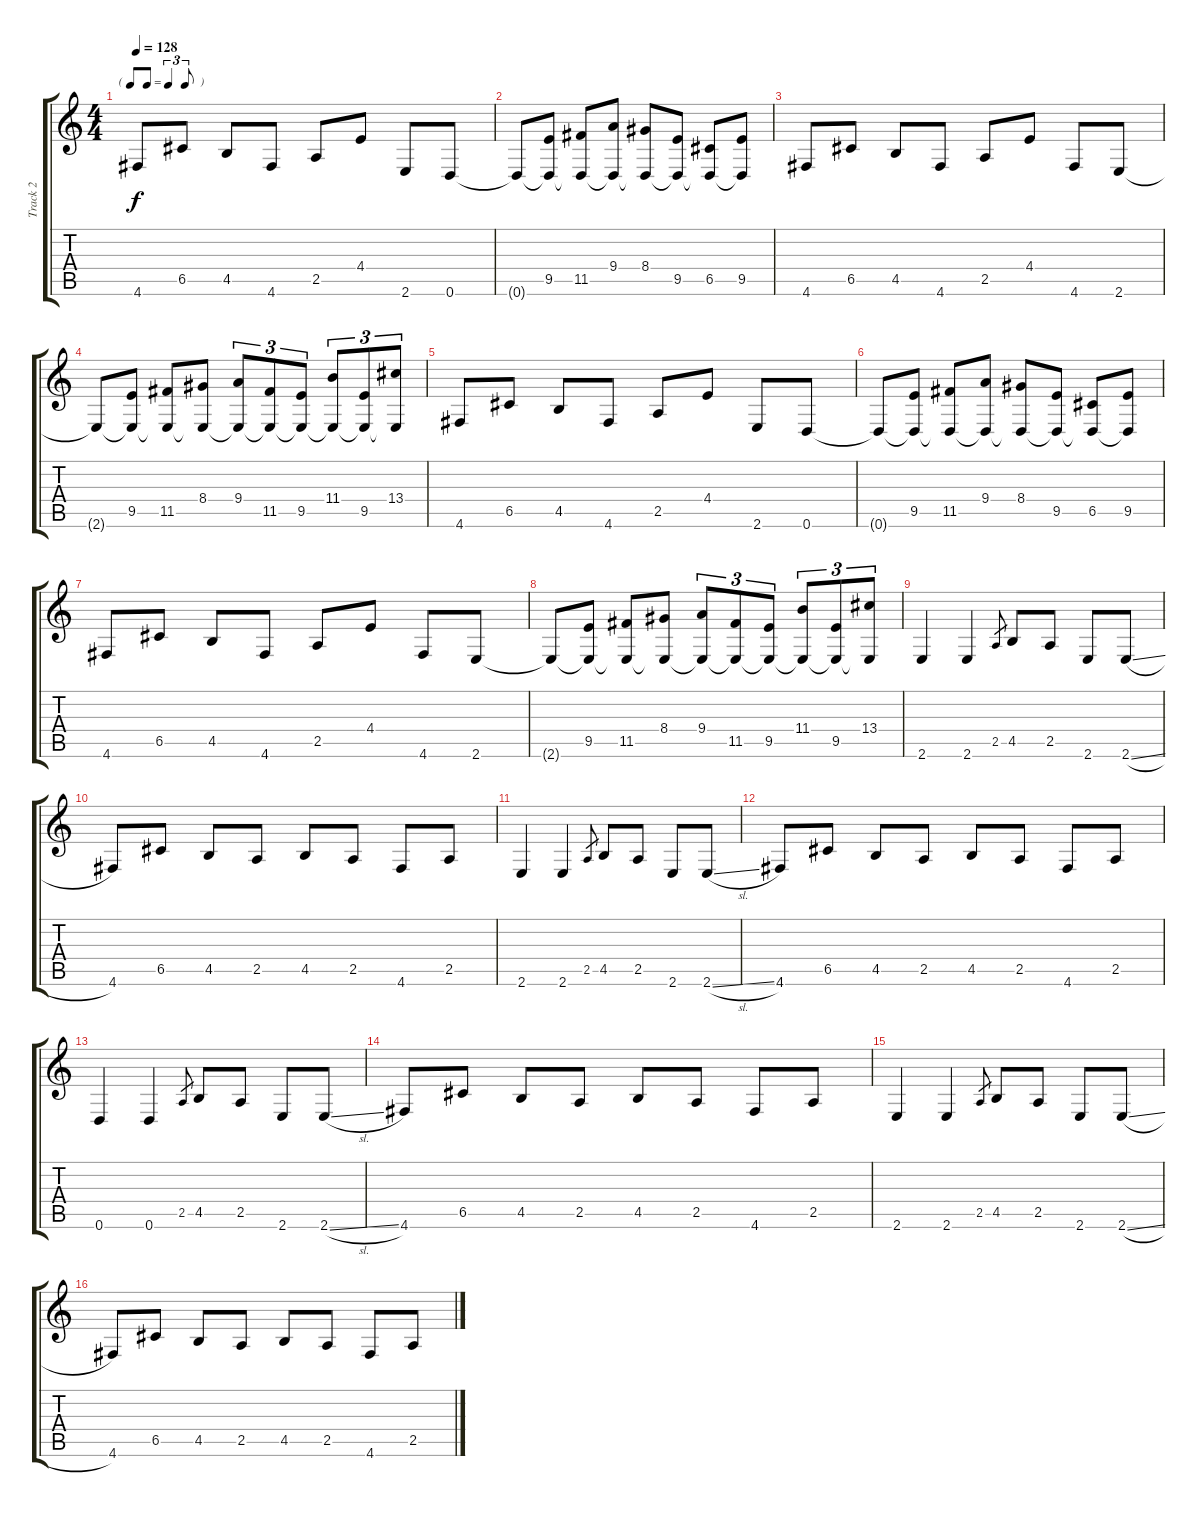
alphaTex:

\track ("Track 2" "Track 2") {instrument distortionguitar}
\staff {score tabs}
\tuning (D4 A3 F3 C3 G2 D2) {hide}
\ts (4 4)
\tf triplet8th
\tempo 128
\clef g2
\ks c
4.6.8{dy f instrument distortionguitar} 6.5.8 4.5.8 4.6.8 2.5.8 4.4.8 2.6.8 0.6.8 |
0.6{t}.8 (9.5 0.6{t}).8 (11.5 0.6{t}).8 (9.4 0.6{t}).8 (8.4 0.6{t}).8 (9.5 0.6{t}).8 (6.5 0.6{t}).8 (9.5 0.6{t}).8 |
4.6.8 6.5.8 4.5.8 4.6.8 2.5.8 4.4.8 4.6.8 2.6.8 |
2.6{t}.8 (9.5 2.6{t}).8 (11.5 2.6{t}).8 (8.4 2.6{t}).8 (9.4 2.6{t}).8{tu (3 2)} (11.5 2.6{t}).8{tu (3 2)} (9.5 2.6{t}).8{tu (3 2)} (11.4 2.6{t}).8{tu (3 2)} (9.5 2.6{t}).8{tu (3 2)} (13.4 2.6{t}).8{tu (3 2)} |
4.6.8 6.5.8 4.5.8 4.6.8 2.5.8 4.4.8 2.6.8 0.6.8 |
0.6{t}.8 (9.5 0.6{t}).8 (11.5 0.6{t}).8 (9.4 0.6{t}).8 (8.4 0.6{t}).8 (9.5 0.6{t}).8 (6.5 0.6{t}).8 (9.5 0.6{t}).8 |
4.6.8 6.5.8 4.5.8 4.6.8 2.5.8 4.4.8 4.6.8 2.6.8 |
2.6{t}.8 (9.5 2.6{t}).8 (11.5 2.6{t}).8 (8.4 2.6{t}).8 (9.4 2.6{t}).8{tu (3 2)} (11.5 2.6{t}).8{tu (3 2)} (9.5 2.6{t}).8{tu (3 2)} (11.4 2.6{t}).8{tu (3 2)} (9.5 2.6{t}).8{tu (3 2)} (13.4 2.6{t}).8{tu (3 2)} |
2.6.4 2.6.4 2.5.8{gr} 4.5.8 2.5.8 2.6.8 2.6{sl}.8 |
4.6.8 6.5.8 4.5.8 2.5.8 4.5.8 2.5.8 4.6.8 2.5.8 |
2.6.4 2.6.4 2.5.8{gr} 4.5.8 2.5.8 2.6.8 2.6{sl}.8 |
4.6.8 6.5.8 4.5.8 2.5.8 4.5.8 2.5.8 4.6.8 2.5.8 |
0.6.4 0.6.4 2.5.8{gr} 4.5.8 2.5.8 2.6.8 2.6{sl}.8 |
4.6.8 6.5.8 4.5.8 2.5.8 4.5.8 2.5.8 4.6.8 2.5.8 |
2.6.4 2.6.4 2.5.8{gr} 4.5.8 2.5.8 2.6.8 2.6{sl}.8 |
4.6.8 6.5.8 4.5.8 2.5.8 4.5.8 2.5.8 4.6.8 2.5.8
